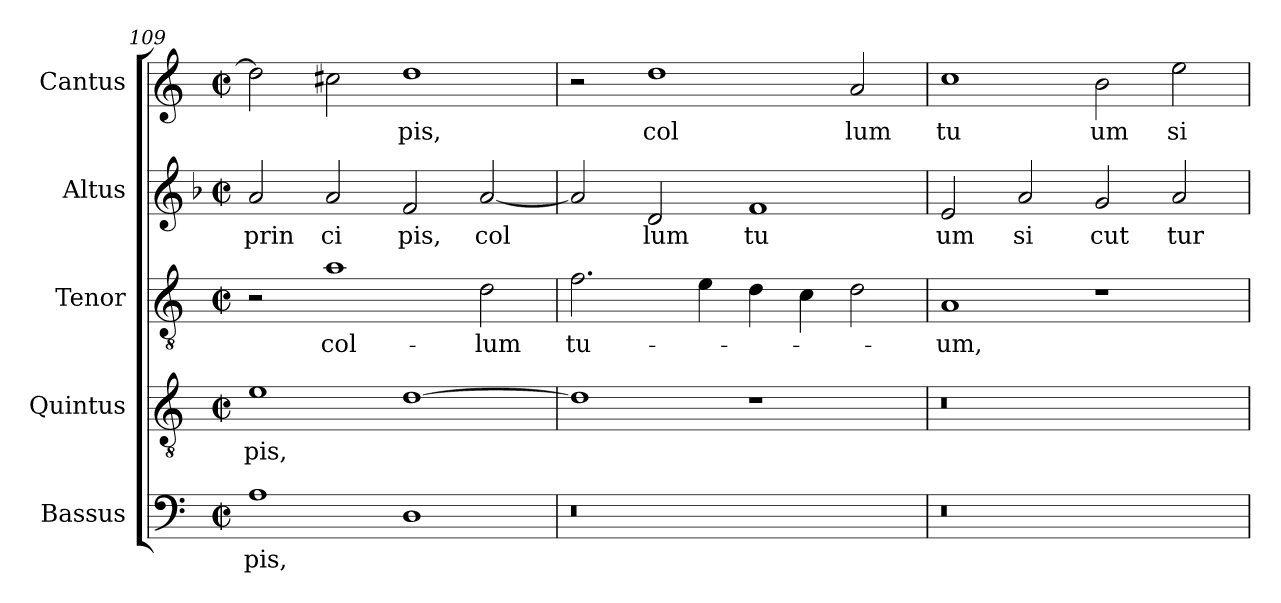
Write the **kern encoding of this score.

**kern	**text	**kern	**text	**kern	**text	**kern	**text	**kern	**text
*part5	*part5	*part4	*part4	*part3	*part3	*part2	*part2	*part1	*part1
*staff5	*staff5	*staff4	*staff4	*staff3	*staff3	*staff2	*staff2	*staff1	*staff1
*I"Bassus	*	*I"Quintus	*	*I"Tenor	*	*I"Altus	*	*I"Cantus	*
*clefF4	*	*clefGv2	*	*clefGv2	*	*clefG2	*	*clefG2	*
*	*	*	*	*	*	*k[b-]	*	*k[]	*
*	*	*	*	*	*	*F:	*	*C:	*
*M2/2	*	*M2/2	*	*M2/2	*	*M2/2	*	*M2/2	*
*met(c|)	*	*met(c|)	*	*met(c|)	*	*met(c|)	*	*met(c|)	*
=109	=109	=109	=109	=109	=109	=109	=109	=109	=109
!	!LO:LY:b:cj	!	!LO:LY:b:cj	!	!	!	!LO:LY:b:cj	!	!
1A	pis,	1e	-pis,	2r	.	2a/	prin	2dd\]	.
!	!	!	!	!	!LO:LY:b:cj	!	!LO:LY:b:cj	!	!
.	.	.	.	1a	col-	2a/	ci	2cc#\	.
!	!	!	!	!	!	!	!LO:LY:b:cj	!	!LO:LY:b:cj
1D	.	[>1d	.	.	.	2f/	pis,	1dd	pis,
!	!	!	!	!	!LO:LY:b:cj	!	!LO:LY:b	!	!
.	.	.	.	2d\	-lum	[<2a/	col	.	.
=110	=110	=110	=110	=110	=110	=110	=110	=110	=110
!	!	!	!	!	!LO:LY:b:cj	!	!	!	!
0r	.	1d]	.	2.f\	tu-	2a/]	.	2r	.
!	!	!	!	!	!	!	!LO:LY:b:cj	!	!LO:LY:b:cj
.	.	.	.	.	.	2d/	lum	1dd	col
.	.	.	.	4e\	.	.	.	.	.
!	!	!	!	!	!	!	!LO:LY:b:cj	!	!
.	.	1r	.	4d\	.	1f	tu	.	.
.	.	.	.	4c\	.	.	.	.	.
!	!	!	!	!	!	!	!	!	!LO:LY:b:cj
.	.	.	.	2d\	.	.	.	2a/	lum
=111	=111	=111	=111	=111	=111	=111	=111	=111	=111
!	!	!	!	!	!LO:LY:b:cj	!	!LO:LY:b:cj	!	!LO:LY:b:cj
0r	.	0r	.	1A	-um,	2e/	um	1cc	tu
!	!	!	!	!	!	!	!LO:LY:b:cj	!	!
.	.	.	.	.	.	2a/	si	.	.
!	!	!	!	!	!	!	!LO:LY:b:cj	!	!LO:LY:b:cj
.	.	.	.	1r	.	2g/	cut	2b\	um
!	!	!	!	!	!	!	!LO:LY:b:cj	!	!LO:LY:b:cj
.	.	.	.	.	.	2a/	tur	2ee\	si
=	=	=	=	=	=	=	=	=	=
*-	*-	*-	*-	*-	*-	*-	*-	*-	*-
